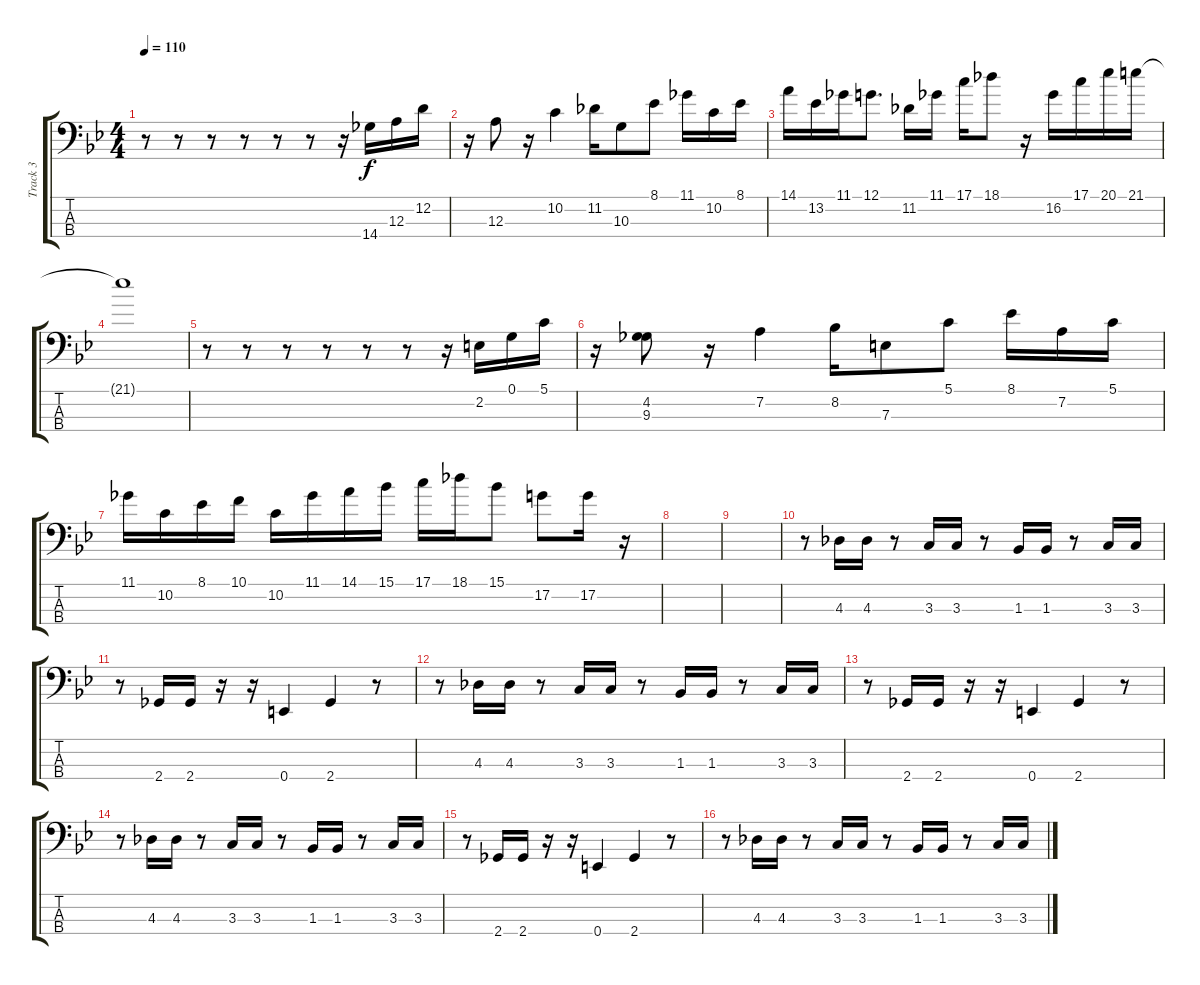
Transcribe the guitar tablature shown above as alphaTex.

\track ("Track 3" "Track 3") {instrument electricbassfinger}
\staff {score tabs}
\tuning (G2 D2 A1 E1) {hide}
\ts (4 4)
\tempo 110
\clef f4
\ks gminor
r.8{dy f} r.8 r.8 r.8 r.8 r.8 r.16 14.4.16 12.3.16 12.2.16 |
r.16 12.3.8 r.16 10.2.4 11.2.16 10.3.8 8.1.8 11.1.16 10.2.16 8.1.16 |
14.1.16 13.2.16 11.1.16 12.1.8{d} 11.2.16 11.1.16 17.1.16 18.1.8 r.16 16.2.16 17.1.16 20.1.16 21.1.16 |
21.1{t}.1 |
r.8 r.8 r.8 r.8 r.8 r.8 r.16 2.2.16 0.1.16 5.1.16 |
r.16 (4.2 9.3).8 r.16 7.2.4 8.2.16 7.3.8 5.1.8 8.1.16 7.2.16 5.1.16 |
11.1.16 10.2.16 8.1.16 10.1.16 10.2.16 11.1.16 14.1.16 15.1.16 17.1.16 18.1.16 15.1.8 17.2.8 17.2.16 r.16 |
|
|
r.8 4.3.16 4.3.16 r.8 3.3.16 3.3.16 r.8 1.3.16 1.3.16 r.8 3.3.16 3.3.16 |
r.8 2.4.16 2.4.16 r.16 r.16 0.4.4 2.4.4 r.8 |
r.8 4.3.16 4.3.16 r.8 3.3.16 3.3.16 r.8 1.3.16 1.3.16 r.8 3.3.16 3.3.16 |
r.8 2.4.16 2.4.16 r.16 r.16 0.4.4 2.4.4 r.8 |
r.8 4.3.16 4.3.16 r.8 3.3.16 3.3.16 r.8 1.3.16 1.3.16 r.8 3.3.16 3.3.16 |
r.8 2.4.16 2.4.16 r.16 r.16 0.4.4 2.4.4 r.8 |
r.8 4.3.16 4.3.16 r.8 3.3.16 3.3.16 r.8 1.3.16 1.3.16 r.8 3.3.16 3.3.16
